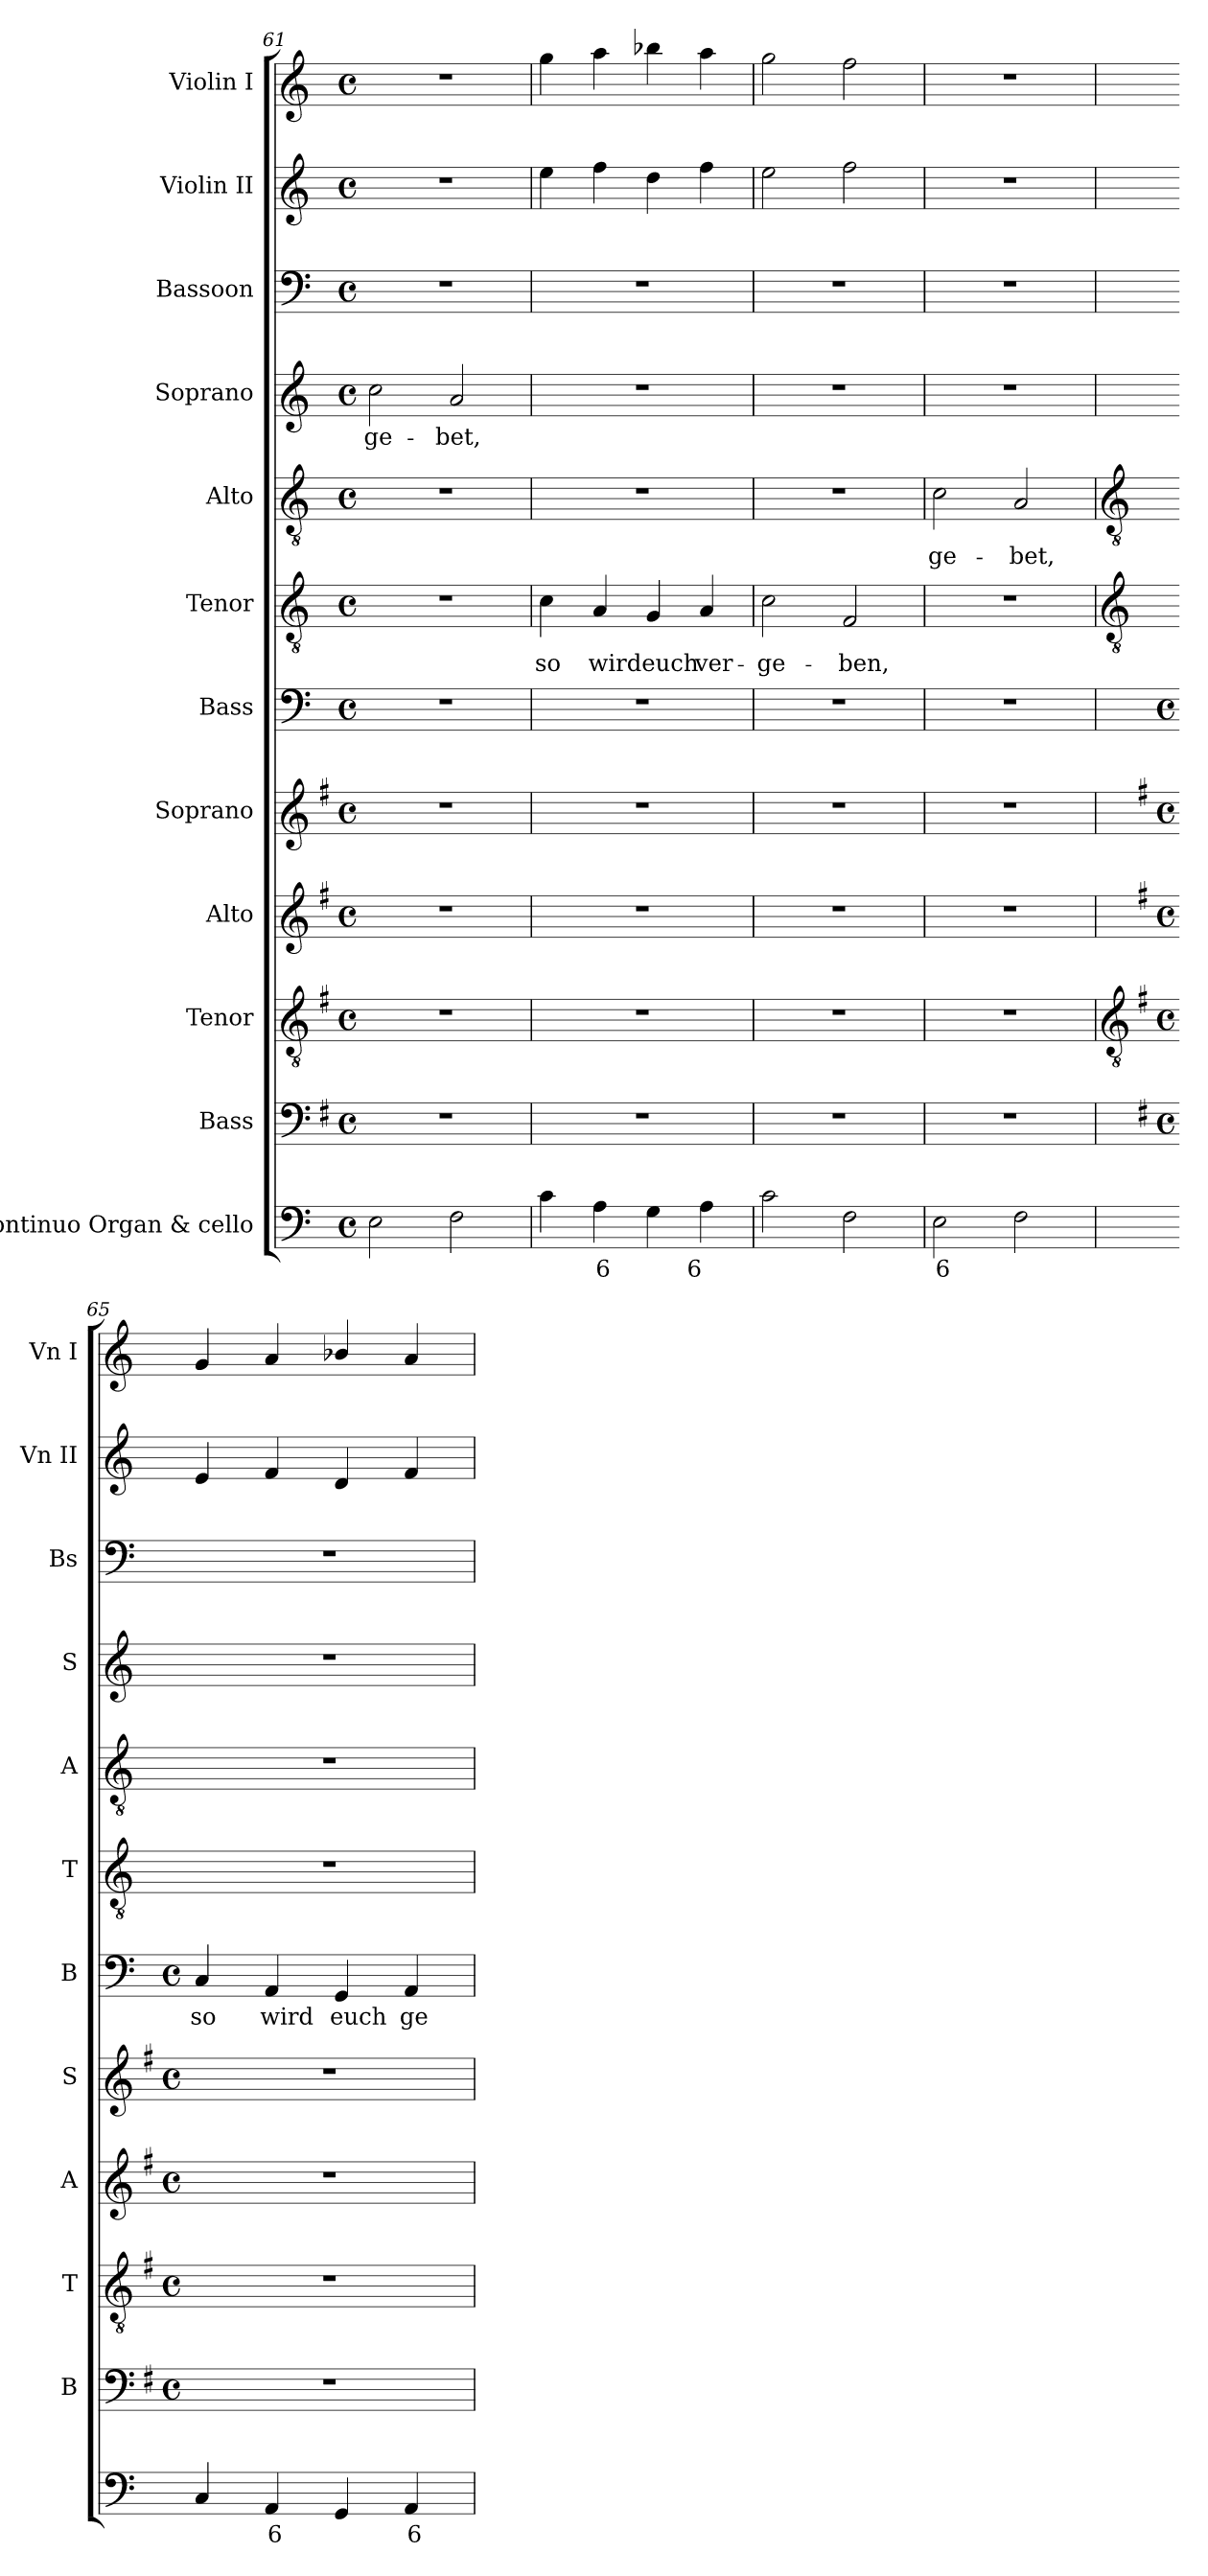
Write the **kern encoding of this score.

**kern	**text	**kern	**kern	**kern	**kern	**kern	**text	**kern	**text	**kern	**text	**kern	**text	**kern	**kern	**kern
*part12	*part12	*part11	*part10	*part9	*part8	*part7	*part7	*part6	*part6	*part5	*part5	*part4	*part4	*part3	*part2	*part1
*staff12	*staff12	*staff11	*staff10	*staff9	*staff8	*staff7	*staff7	*staff6	*staff6	*staff5	*staff5	*staff4	*staff4	*staff3	*staff2	*staff1
*I"Continuo Organ & cello	*	*I"Bass	*I"Tenor	*I"Alto	*I"Soprano	*I"Bass	*	*I"Tenor	*	*I"Alto	*	*I"Soprano	*	*I"Bassoon	*I"Violin II	*I"Violin I
*	*	*I'B	*I'T	*I'A	*I'S	*I'B	*	*I'T	*	*I'A	*	*I'S	*	*I'Bs	*I'Vn II	*I'Vn I
*clefF4	*	*clefF4	*clefGv2	*clefG2	*clefG2	*clefF4	*	*clefGv2	*	*clefGv2	*	*clefG2	*	*clefF4	*clefG2	*clefG2
*	*	*ITrd4c7	*ITrd4c7	*ITrd4c7	*ITrd4c7	*	*	*	*	*	*	*	*	*	*	*
*k[]	*	*k[]	*k[]	*k[]	*k[]	*k[]	*	*k[]	*	*k[]	*	*k[]	*	*k[]	*k[]	*k[]
*C:	*	*C:	*C:	*C:	*C:	*C:	*	*C:	*	*C:	*	*C:	*	*C:	*C:	*C:
*M4/4	*	*M4/4	*M4/4	*M4/4	*M4/4	*M4/4	*	*M4/4	*	*M4/4	*	*M4/4	*	*M4/4	*M4/4	*M4/4
*met(c)	*	*met(c)	*met(c)	*met(c)	*met(c)	*met(c)	*	*met(c)	*	*met(c)	*	*met(c)	*	*met(c)	*met(c)	*met(c)
=61	=61	=61	=61	=61	=61	=61	=61	=61	=61	=61	=61	=61	=61	=61	=61	=61
!	!	!	!	!	!	!	!	!	!	!	!	!	!LO:LY:b	!	!	!
2E	.	1r	1r	1r	1r	1r	.	1r	.	1r	.	2cc	-ge-	1r	1r	1r
!	!	!	!	!	!	!	!	!	!	!	!	!	!LO:LY:b	!	!	!
2F	.	.	.	.	.	.	.	.	.	.	.	2a	-bet,	.	.	.
=62	=62	=62	=62	=62	=62	=62	=62	=62	=62	=62	=62	=62	=62	=62	=62	=62
!	!	!	!	!	!	!	!	!	!LO:LY:b	!	!	!	!	!	!	!
4c	.	1r	1r	1r	1r	1r	.	4c	so	1r	.	1r	.	1r	4ee	4gg
!	!LO:LY:b	!	!	!	!	!	!	!	!LO:LY:b	!	!	!	!	!	!	!
4A\	6	.	.	.	.	.	.	4A	wird	.	.	.	.	.	4ff	4aa
!	!	!	!	!	!	!	!	!	!LO:LY:b	!	!	!	!	!	!	!
4G	.	.	.	.	.	.	.	4G	euch	.	.	.	.	.	4dd	4bb-X
!	!LO:LY:b	!	!	!	!	!	!	!	!LO:LY:b	!	!	!	!	!	!	!
4A	6	.	.	.	.	.	.	4A	ver-	.	.	.	.	.	4ff	4aa
=63	=63	=63	=63	=63	=63	=63	=63	=63	=63	=63	=63	=63	=63	=63	=63	=63
!	!	!	!	!	!	!	!	!	!LO:LY:b	!	!	!	!	!	!	!
2c	.	1r	1r	1r	1r	1r	.	2c	-ge-	1r	.	1r	.	1r	2ee	2gg
!	!	!	!	!	!	!	!	!	!LO:LY:b	!	!	!	!	!	!	!
2F	.	.	.	.	.	.	.	2F	-ben,	.	.	.	.	.	2ff	2ff
=64	=64	=64	=64	=64	=64	=64	=64	=64	=64	=64	=64	=64	=64	=64	=64	=64
!	!LO:LY:b	!	!	!	!	!	!	!	!	!	!LO:LY:b	!	!	!	!	!
2E	6	1r	1r	1r	1r	1r	.	1r	.	2c	ge-	1r	.	1r	1r	1r
!	!	!	!	!	!	!	!	!	!	!	!LO:LY:b	!	!	!	!	!
2F	.	.	.	.	.	.	.	.	.	2A	-bet,	.	.	.	.	.
!!LO:LB:g=z
=65	=65	=65	=65	=65	=65	=65	=65	=65	=65	=65	=65	=65	=65	=65	=65	=65
*	*	*	*clefGv2	*	*	*	*	*clefGv2	*	*clefGv2	*	*	*	*	*	*
*	*	*k[]	*k[]	*k[]	*k[]	*k[]	*	*	*	*	*	*	*	*	*	*
*	*	*C:	*C:	*C:	*C:	*C:	*	*	*	*	*	*	*	*	*	*
*	*	*M4/4	*M4/4	*M4/4	*M4/4	*M4/4	*	*	*	*	*	*	*	*	*	*
*	*	*met(c)	*met(c)	*met(c)	*met(c)	*met(c)	*	*	*	*	*	*	*	*	*	*
!	!	!	!	!	!	!	!LO:LY:b	!	!	!	!	!	!	!	!	!
4C	.	1r	1r	1r	1r	4C	so	1r	.	1r	.	1r	.	1r	4e	4g
!	!LO:LY:b	!	!	!	!	!	!LO:LY:b	!	!	!	!	!	!	!	!	!
4AA	6	.	.	.	.	4AA	wird	.	.	.	.	.	.	.	4f	4a
!	!	!	!	!	!	!	!LO:LY:b	!	!	!	!	!	!	!	!	!
4GG	.	.	.	.	.	4GG	euch	.	.	.	.	.	.	.	4d	4b-X/
!	!LO:LY:b	!	!	!	!	!	!LO:LY:b	!	!	!	!	!	!	!	!	!
4AA	6	.	.	.	.	4AA	ge-	.	.	.	.	.	.	.	4f	4a
=	=	=	=	=	=	=	=	=	=	=	=	=	=	=	=	=
*-	*-	*-	*-	*-	*-	*-	*-	*-	*-	*-	*-	*-	*-	*-	*-	*-
